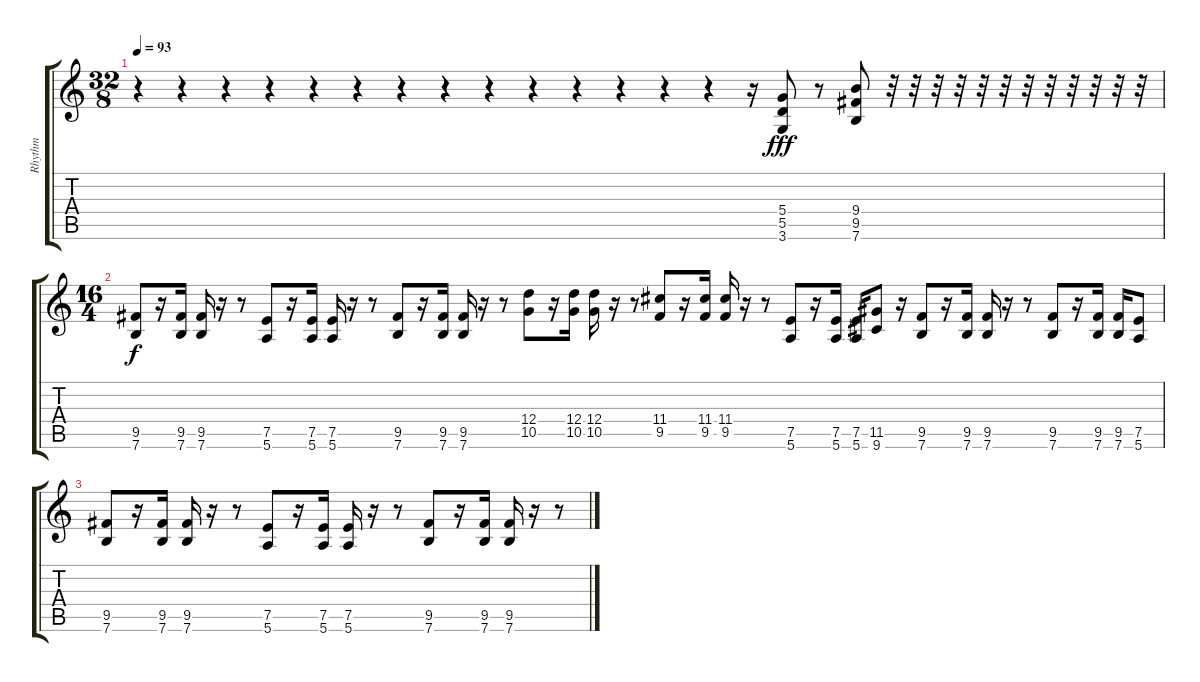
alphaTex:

\track ("Rhythm" "Rhythm") {solo instrument distortionguitar}
\staff {score tabs}
\tuning (E4 B3 G3 D3 A2 E2) {hide}
\ts (32 8)
\tempo 93
\clef g2
\ks c
r.4{dy f} r.4 r.4 r.4 r.4 r.4 r.4 r.4 r.4 r.4 r.4 r.4 r.4 r.4 r.16 (5.4 5.5 3.6).8{dy fff} r.8 (9.4 9.5 7.6).8 r.32 r.32 r.32 r.32 r.32 r.32 r.32 r.32 r.32 r.32 r.32 r.32 |
\ts (16 4)
(9.5 7.6).8{dy f} r.16 (9.5 7.6).16 (9.5 7.6).16 r.16 r.8 (7.5 5.6).8 r.16 (7.5 5.6).16 (7.5 5.6).16 r.16 r.8 (9.5 7.6).8 r.16 (9.5 7.6).16 (9.5 7.6).16 r.16 r.8 (12.4 10.5).8 r.16 (12.4 10.5).16 (12.4 10.5).16 r.16 r.8 (11.4 9.5).8 r.16 (11.4 9.5).16 (11.4 9.5).16 r.16 r.8 (7.5 5.6).8 r.16 (7.5 5.6).16 (7.5 5.6).16 (11.5 9.6).8 r.16 (9.5 7.6).8 r.16 (9.5 7.6).16 (9.5 7.6).16 r.16 r.8 (9.5 7.6).8 r.16 (9.5 7.6).16 (9.5 7.6).16 (7.5 5.6).8 |
(9.5 7.6).8 r.16 (9.5 7.6).16 (9.5 7.6).16 r.16 r.8 (7.5 5.6).8 r.16 (7.5 5.6).16 (7.5 5.6).16 r.16 r.8 (9.5 7.6).8 r.16 (9.5 7.6).16 (9.5 7.6).16 r.16 r.8
